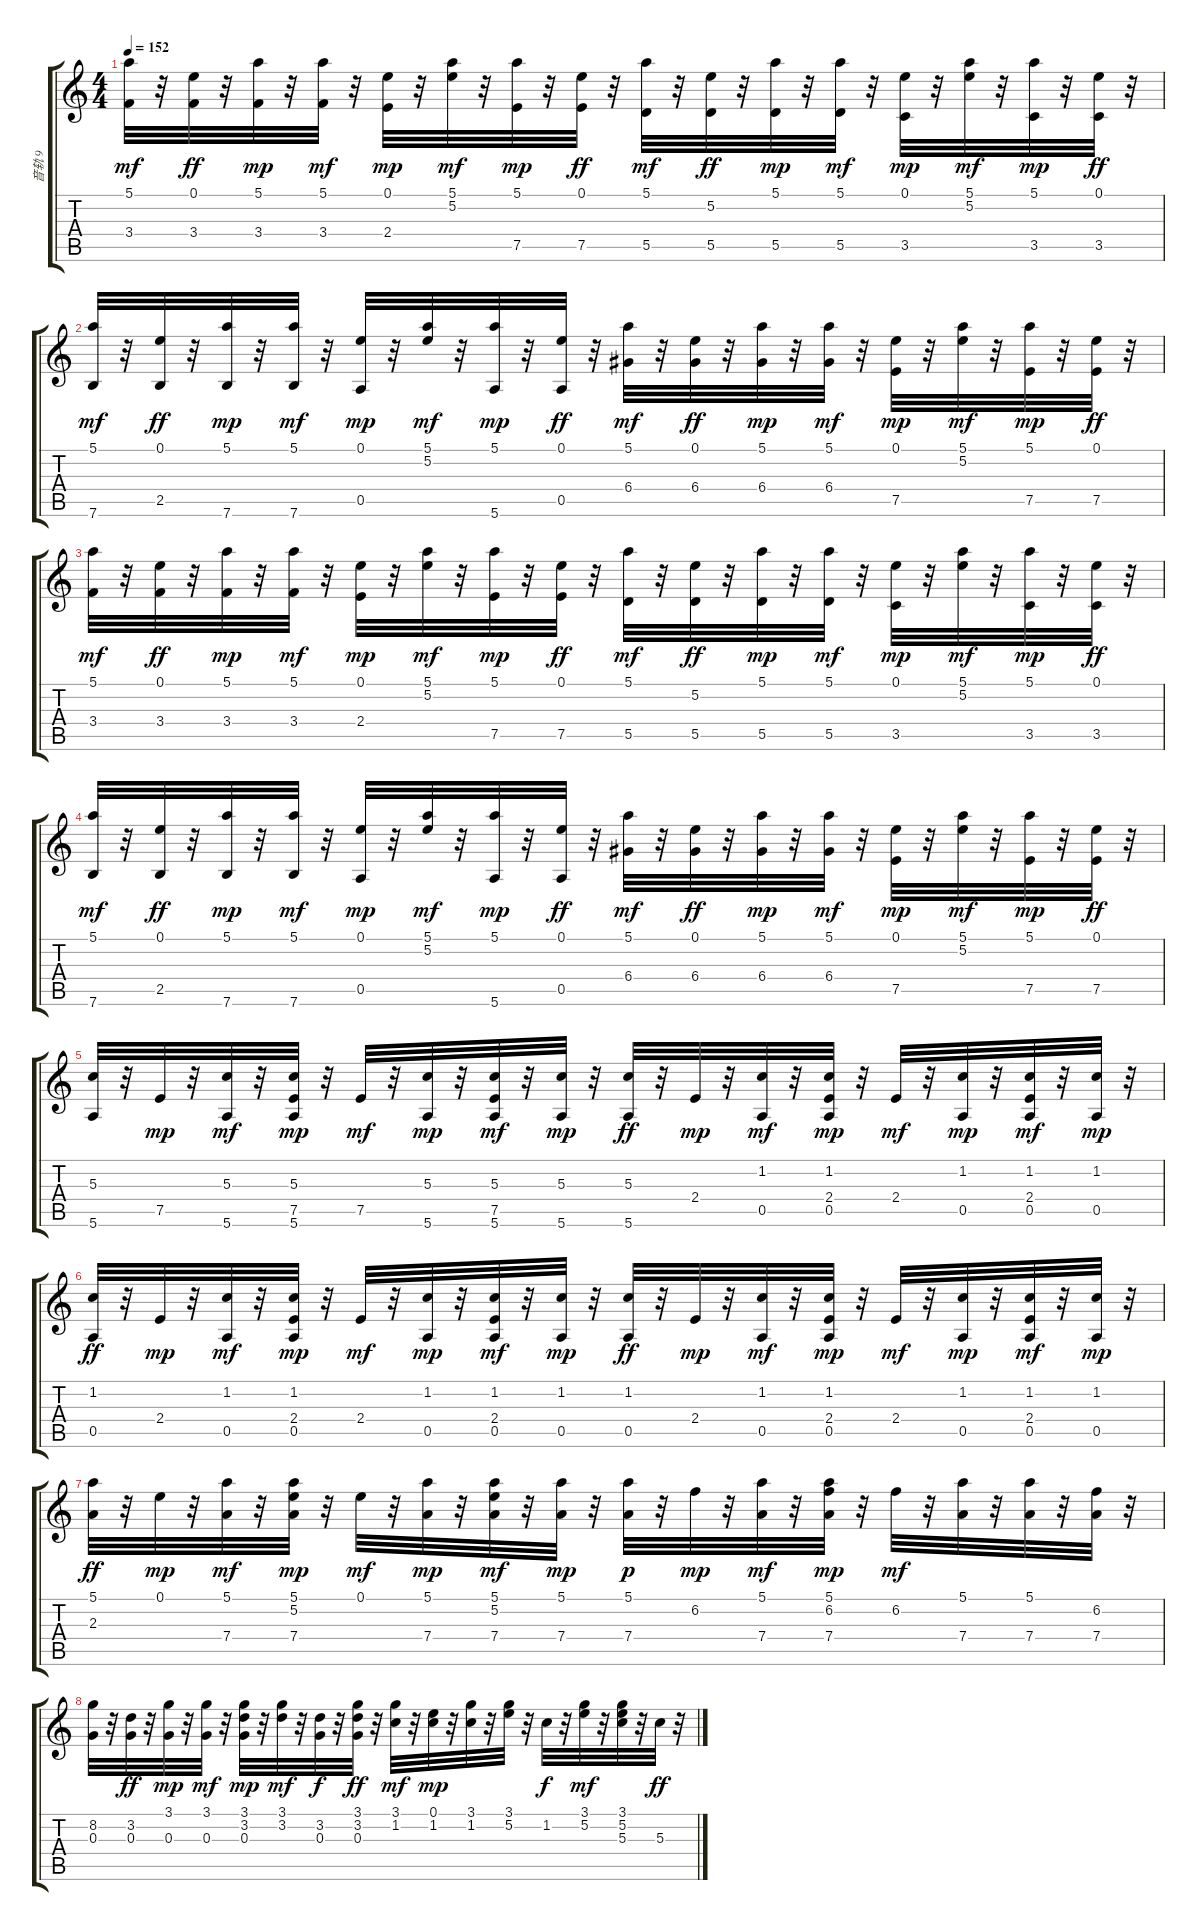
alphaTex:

\track ("音轨 9" "音轨 9") {instrument synthbass2}
\staff {score tabs}
\tuning (E4 B3 G3 D3 A2 E2) {hide}
\ts (4 4)
\tempo 152
\clef g2
\ks c
(5.1 3.4).32{dy mf} r.32 (0.1 3.4).32{dy ff} r.32 (5.1 3.4).32{dy mp} r.32 (5.1 3.4).32{dy mf} r.32 (0.1 2.4).32{dy mp} r.32 (5.1 5.2).32{dy mf} r.32 (5.1 7.5).32{dy mp} r.32 (0.1 7.5).32{dy ff} r.32 (5.1 5.5).32{dy mf} r.32 (5.2 5.5).32{dy ff} r.32 (5.1 5.5).32{dy mp} r.32 (5.1 5.5).32{dy mf} r.32 (0.1 3.5).32{dy mp} r.32 (5.1 5.2).32{dy mf} r.32 (5.1 3.5).32{dy mp} r.32 (0.1 3.5).32{dy ff} r.32 |
(5.1 7.6).32{dy mf} r.32 (0.1 2.5).32{dy ff} r.32 (5.1 7.6).32{dy mp} r.32 (5.1 7.6).32{dy mf} r.32 (0.1 0.5).32{dy mp} r.32 (5.1 5.2).32{dy mf} r.32 (5.1 5.6).32{dy mp} r.32 (0.1 0.5).32{dy ff} r.32 (5.1 6.4).32{dy mf} r.32 (0.1 6.4).32{dy ff} r.32 (5.1 6.4).32{dy mp} r.32 (5.1 6.4).32{dy mf} r.32 (0.1 7.5).32{dy mp} r.32 (5.1 5.2).32{dy mf} r.32 (5.1 7.5).32{dy mp} r.32 (0.1 7.5).32{dy ff} r.32 |
(5.1 3.4).32{dy mf} r.32 (0.1 3.4).32{dy ff} r.32 (5.1 3.4).32{dy mp} r.32 (5.1 3.4).32{dy mf} r.32 (0.1 2.4).32{dy mp} r.32 (5.1 5.2).32{dy mf} r.32 (5.1 7.5).32{dy mp} r.32 (0.1 7.5).32{dy ff} r.32 (5.1 5.5).32{dy mf} r.32 (5.2 5.5).32{dy ff} r.32 (5.1 5.5).32{dy mp} r.32 (5.1 5.5).32{dy mf} r.32 (0.1 3.5).32{dy mp} r.32 (5.1 5.2).32{dy mf} r.32 (5.1 3.5).32{dy mp} r.32 (0.1 3.5).32{dy ff} r.32 |
(5.1 7.6).32{dy mf} r.32 (0.1 2.5).32{dy ff} r.32 (5.1 7.6).32{dy mp} r.32 (5.1 7.6).32{dy mf} r.32 (0.1 0.5).32{dy mp} r.32 (5.1 5.2).32{dy mf} r.32 (5.1 5.6).32{dy mp} r.32 (0.1 0.5).32{dy ff} r.32 (5.1 6.4).32{dy mf} r.32 (0.1 6.4).32{dy ff} r.32 (5.1 6.4).32{dy mp} r.32 (5.1 6.4).32{dy mf} r.32 (0.1 7.5).32{dy mp} r.32 (5.1 5.2).32{dy mf} r.32 (5.1 7.5).32{dy mp} r.32 (0.1 7.5).32{dy ff} r.32 |
(5.3 5.6).32 r.32 7.5.32{dy mp} r.32 (5.3 5.6).32{dy mf} r.32 (5.3 7.5 5.6).32{dy mp} r.32 7.5.32{dy mf} r.32 (5.3 5.6).32{dy mp} r.32 (5.3 7.5 5.6).32{dy mf} r.32 (5.3 5.6).32{dy mp} r.32 (5.3 5.6).32{dy ff} r.32 2.4.32{dy mp} r.32 (1.2 0.5).32{dy mf} r.32 (1.2 2.4 0.5).32{dy mp} r.32 2.4.32{dy mf} r.32 (1.2 0.5).32{dy mp} r.32 (1.2 2.4 0.5).32{dy mf} r.32 (1.2 0.5).32{dy mp} r.32 |
(1.2 0.5).32{dy ff} r.32 2.4.32{dy mp} r.32 (1.2 0.5).32{dy mf} r.32 (1.2 2.4 0.5).32{dy mp} r.32 2.4.32{dy mf} r.32 (1.2 0.5).32{dy mp} r.32 (1.2 2.4 0.5).32{dy mf} r.32 (1.2 0.5).32{dy mp} r.32 (1.2 0.5).32{dy ff} r.32 2.4.32{dy mp} r.32 (1.2 0.5).32{dy mf} r.32 (1.2 2.4 0.5).32{dy mp} r.32 2.4.32{dy mf} r.32 (1.2 0.5).32{dy mp} r.32 (1.2 2.4 0.5).32{dy mf} r.32 (1.2 0.5).32{dy mp} r.32 |
(5.1 2.3).32{dy ff} r.32 0.1.32{dy mp} r.32 (5.1 7.4).32{dy mf} r.32 (5.1 5.2 7.4).32{dy mp} r.32 0.1.32{dy mf} r.32 (5.1 7.4).32{dy mp} r.32 (5.1 5.2 7.4).32{dy mf} r.32 (5.1 7.4).32{dy mp} r.32 (5.1 7.4).32{dy p} r.32 6.2.32{dy mp} r.32 (5.1 7.4).32{dy mf} r.32 (5.1 6.2 7.4).32{dy mp} r.32 6.2.32{dy mf} r.32 (5.1 7.4).32 r.32 (5.1 7.4).32 r.32 (6.2 7.4).32 r.32 |
(8.2 0.3).32 r.32 (3.2 0.3).32{dy ff} r.32 (3.1 0.3).32{dy mp} r.32 (3.1 0.3).32{dy mf} r.32 (3.1 3.2 0.3).32{dy mp} r.32 (3.1 3.2).32{dy mf} r.32 (3.2 0.3).32{dy f} r.32 (3.1 3.2 0.3).32{dy ff} r.32 (3.1 1.2).32{dy mf} r.32 (0.1 1.2).32{dy mp} r.32 (3.1 1.2).32 r.32 (3.1 5.2).32 r.32 1.2.32{dy f} r.32 (3.1 5.2).32{dy mf} r.32 (3.1 5.2 5.3).32 r.32 5.3.32{dy ff} r.32
